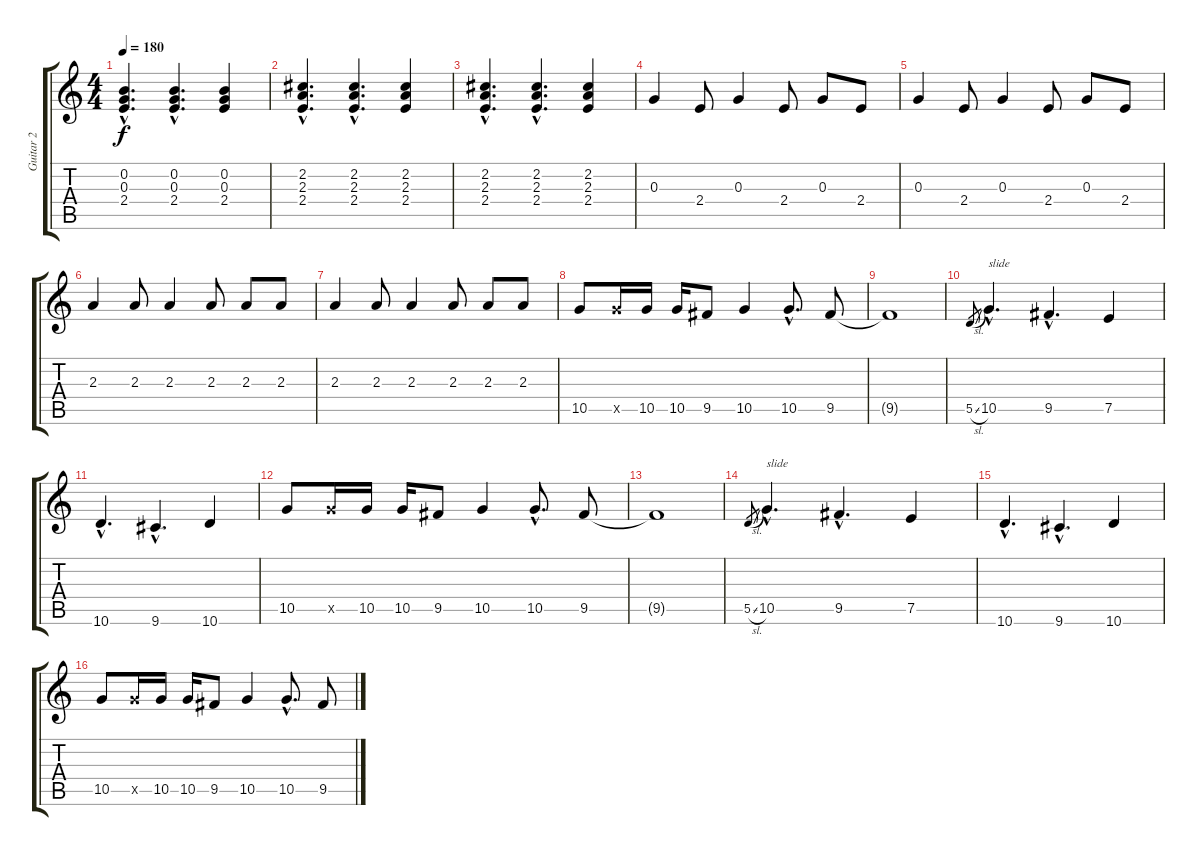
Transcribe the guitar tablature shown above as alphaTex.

\track ("Guitar 2" "Guitar 2") {instrument distortionguitar}
\staff {score tabs}
\tuning (E4 B3 G3 D3 A2 E2) {hide}
\ts (4 4)
\tempo 180
\clef g2
\ks c
(0.2{hac} 0.3{hac} 2.4{hac}).4{d dy f} (0.2{hac} 0.3{hac} 2.4{hac}).4{d} (0.2 0.3 2.4).4 |
(2.2{hac} 2.3{hac} 2.4{hac}).4{d} (2.2{hac} 2.3{hac} 2.4{hac}).4{d} (2.2 2.3 2.4).4 |
(2.2{hac} 2.3{hac} 2.4{hac}).4{d} (2.2{hac} 2.3{hac} 2.4{hac}).4{d} (2.2 2.3 2.4).4 |
0.3.4{volume 16} 2.4.8 0.3.4 2.4.8 0.3.8 2.4.8 |
0.3.4 2.4.8 0.3.4 2.4.8 0.3.8 2.4.8 |
2.3.4 2.3.8 2.3.4 2.3.8 2.3.8 2.3.8 |
2.3.4 2.3.8 2.3.4 2.3.8 2.3.8 2.3.8 |
10.5.8 10.5{x}.16 10.5.16 10.5.16 9.5.8 10.5.4 10.5{hac}.8{d} 9.5.8 |
9.5{t}.1 |
5.5{sl}.8{gr} 10.5{hac}.4{d txt "slide"} 9.5{hac}.4{d} 7.5.4 |
10.6{hac}.4{d} 9.6{hac}.4{d} 10.6.4 |
10.5.8 10.5{x}.16 10.5.16 10.5.16 9.5.8 10.5.4 10.5{hac}.8{d} 9.5.8 |
9.5{t}.1 |
5.5{sl}.8{gr} 10.5{hac}.4{d txt "slide"} 9.5{hac}.4{d} 7.5.4 |
10.6{hac}.4{d} 9.6{hac}.4{d} 10.6.4 |
10.5.8 10.5{x}.16 10.5.16 10.5.16 9.5.8 10.5.4 10.5{hac}.8{d} 9.5.8
